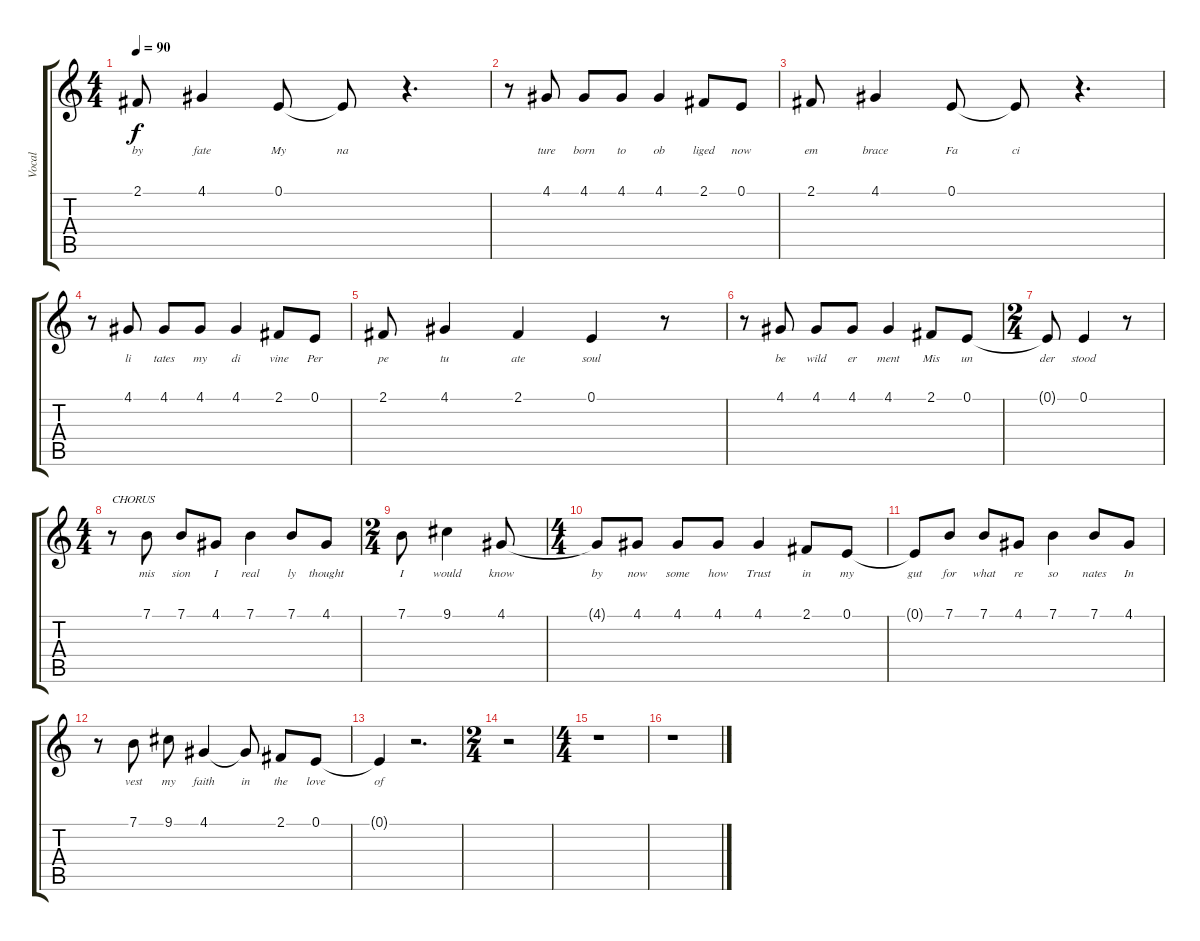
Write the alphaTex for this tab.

\track ("Vocal" "Vocal") {instrument acousticgrandpiano}
\staff {score tabs}
\tuning (E4 B3 G3 D3 A2 E2) {hide}
\ts (4 4)
\tempo 90
\clef g2
\ks c
2.1.8{lyrics (0 "by") lyrics (1 "") lyrics (2 "") lyrics (3 "") lyrics (4 "") dy f} 4.1.4{lyrics (0 "fate") lyrics (1 "") lyrics (2 "") lyrics (3 "") lyrics (4 "")} 0.1.8{lyrics (0 "My") lyrics (1 "") lyrics (2 "") lyrics (3 "") lyrics (4 "")} 0.1{t}.8{lyrics (0 "na") lyrics (1 "") lyrics (2 "") lyrics (3 "") lyrics (4 "")} r.4{d} |
r.8 4.1.8{lyrics (0 "ture") lyrics (1 "") lyrics (2 "") lyrics (3 "") lyrics (4 "")} 4.1.8{lyrics (0 "born") lyrics (1 "") lyrics (2 "") lyrics (3 "") lyrics (4 "")} 4.1.8{lyrics (0 "to") lyrics (1 "") lyrics (2 "") lyrics (3 "") lyrics (4 "")} 4.1.4{lyrics (0 "ob") lyrics (1 "") lyrics (2 "") lyrics (3 "") lyrics (4 "")} 2.1.8{lyrics (0 "liged") lyrics (1 "") lyrics (2 "") lyrics (3 "") lyrics (4 "")} 0.1.8{lyrics (0 "now") lyrics (1 "") lyrics (2 "") lyrics (3 "") lyrics (4 "")} |
2.1.8{lyrics (0 "em") lyrics (1 "") lyrics (2 "") lyrics (3 "") lyrics (4 "")} 4.1.4{lyrics (0 "brace") lyrics (1 "") lyrics (2 "") lyrics (3 "") lyrics (4 "")} 0.1.8{lyrics (0 "Fa") lyrics (1 "") lyrics (2 "") lyrics (3 "") lyrics (4 "")} 0.1{t}.8{lyrics (0 "ci") lyrics (1 "") lyrics (2 "") lyrics (3 "") lyrics (4 "")} r.4{d} |
r.8 4.1.8{lyrics (0 "li") lyrics (1 "") lyrics (2 "") lyrics (3 "") lyrics (4 "")} 4.1.8{lyrics (0 "tates") lyrics (1 "") lyrics (2 "") lyrics (3 "") lyrics (4 "")} 4.1.8{lyrics (0 "my") lyrics (1 "") lyrics (2 "") lyrics (3 "") lyrics (4 "")} 4.1.4{lyrics (0 "di") lyrics (1 "") lyrics (2 "") lyrics (3 "") lyrics (4 "")} 2.1.8{lyrics (0 "vine") lyrics (1 "") lyrics (2 "") lyrics (3 "") lyrics (4 "")} 0.1.8{lyrics (0 "Per") lyrics (1 "") lyrics (2 "") lyrics (3 "") lyrics (4 "")} |
2.1.8{lyrics (0 "pe") lyrics (1 "") lyrics (2 "") lyrics (3 "") lyrics (4 "")} 4.1.4{lyrics (0 "tu") lyrics (1 "") lyrics (2 "") lyrics (3 "") lyrics (4 "")} 2.1.4{lyrics (0 "ate") lyrics (1 "") lyrics (2 "") lyrics (3 "") lyrics (4 "")} 0.1.4{lyrics (0 "soul") lyrics (1 "") lyrics (2 "") lyrics (3 "") lyrics (4 "")} r.8 |
r.8 4.1.8{lyrics (0 "be") lyrics (1 "") lyrics (2 "") lyrics (3 "") lyrics (4 "")} 4.1.8{lyrics (0 "wild") lyrics (1 "") lyrics (2 "") lyrics (3 "") lyrics (4 "")} 4.1.8{lyrics (0 "er") lyrics (1 "") lyrics (2 "") lyrics (3 "") lyrics (4 "")} 4.1.4{lyrics (0 "ment") lyrics (1 "") lyrics (2 "") lyrics (3 "") lyrics (4 "")} 2.1.8{lyrics (0 "Mis") lyrics (1 "") lyrics (2 "") lyrics (3 "") lyrics (4 "")} 0.1.8{lyrics (0 "un") lyrics (1 "") lyrics (2 "") lyrics (3 "") lyrics (4 "")} |
\ts (2 4)
0.1{t}.8{lyrics (0 "der") lyrics (1 "") lyrics (2 "") lyrics (3 "") lyrics (4 "")} 0.1.4{lyrics (0 "stood") lyrics (1 "") lyrics (2 "") lyrics (3 "") lyrics (4 "")} r.8 |
\ts (4 4)
r.8{txt "CHORUS"} 7.1.8{lyrics (0 "mis") lyrics (1 "") lyrics (2 "") lyrics (3 "") lyrics (4 "")} 7.1.8{lyrics (0 "sion") lyrics (1 "") lyrics (2 "") lyrics (3 "") lyrics (4 "")} 4.1.8{lyrics (0 "I") lyrics (1 "") lyrics (2 "") lyrics (3 "") lyrics (4 "")} 7.1.4{lyrics (0 "real") lyrics (1 "") lyrics (2 "") lyrics (3 "") lyrics (4 "")} 7.1.8{lyrics (0 "ly") lyrics (1 "") lyrics (2 "") lyrics (3 "") lyrics (4 "")} 4.1.8{lyrics (0 "thought") lyrics (1 "") lyrics (2 "") lyrics (3 "") lyrics (4 "")} |
\ts (2 4)
7.1.8{lyrics (0 "I") lyrics (1 "") lyrics (2 "") lyrics (3 "") lyrics (4 "")} 9.1.4{lyrics (0 "would") lyrics (1 "") lyrics (2 "") lyrics (3 "") lyrics (4 "")} 4.1.8{lyrics (0 "know") lyrics (1 "") lyrics (2 "") lyrics (3 "") lyrics (4 "")} |
\ts (4 4)
4.1{t}.8{lyrics (0 "by") lyrics (1 "") lyrics (2 "") lyrics (3 "") lyrics (4 "")} 4.1.8{lyrics (0 "now") lyrics (1 "") lyrics (2 "") lyrics (3 "") lyrics (4 "")} 4.1.8{lyrics (0 "some") lyrics (1 "") lyrics (2 "") lyrics (3 "") lyrics (4 "")} 4.1.8{lyrics (0 "how") lyrics (1 "") lyrics (2 "") lyrics (3 "") lyrics (4 "")} 4.1.4{lyrics (0 "Trust") lyrics (1 "") lyrics (2 "") lyrics (3 "") lyrics (4 "")} 2.1.8{lyrics (0 "in") lyrics (1 "") lyrics (2 "") lyrics (3 "") lyrics (4 "")} 0.1.8{lyrics (0 "my") lyrics (1 "") lyrics (2 "") lyrics (3 "") lyrics (4 "")} |
0.1{t}.8{lyrics (0 "gut") lyrics (1 "") lyrics (2 "") lyrics (3 "") lyrics (4 "")} 7.1.8{lyrics (0 "for") lyrics (1 "") lyrics (2 "") lyrics (3 "") lyrics (4 "")} 7.1.8{lyrics (0 "what") lyrics (1 "") lyrics (2 "") lyrics (3 "") lyrics (4 "")} 4.1.8{lyrics (0 "re") lyrics (1 "") lyrics (2 "") lyrics (3 "") lyrics (4 "")} 7.1.4{lyrics (0 "so") lyrics (1 "") lyrics (2 "") lyrics (3 "") lyrics (4 "")} 7.1.8{lyrics (0 "nates") lyrics (1 "") lyrics (2 "") lyrics (3 "") lyrics (4 "")} 4.1.8{lyrics (0 "In") lyrics (1 "") lyrics (2 "") lyrics (3 "") lyrics (4 "")} |
r.8 7.1.8{lyrics (0 "vest") lyrics (1 "") lyrics (2 "") lyrics (3 "") lyrics (4 "")} 9.1.8{lyrics (0 "my") lyrics (1 "") lyrics (2 "") lyrics (3 "") lyrics (4 "")} 4.1.4{lyrics (0 "faith") lyrics (1 "") lyrics (2 "") lyrics (3 "") lyrics (4 "")} 4.1{t}.8{lyrics (0 "in") lyrics (1 "") lyrics (2 "") lyrics (3 "") lyrics (4 "")} 2.1.8{lyrics (0 "the") lyrics (1 "") lyrics (2 "") lyrics (3 "") lyrics (4 "")} 0.1.8{lyrics (0 "love") lyrics (1 "") lyrics (2 "") lyrics (3 "") lyrics (4 "")} |
0.1{t}.4{lyrics (0 "of") lyrics (1 "") lyrics (2 "") lyrics (3 "") lyrics (4 "")} r.2{d} |
\ts (2 4)
r.2 |
\ts (4 4)
r.1 |
r.1
